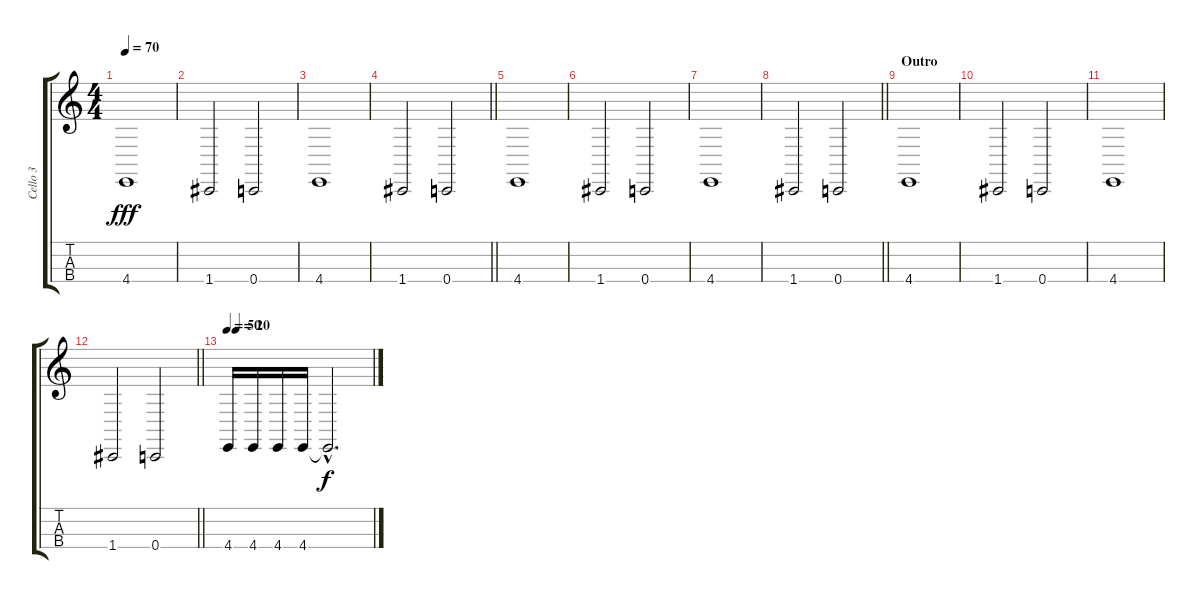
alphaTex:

\track ("Cello 3" "Cello 3") {instrument cello}
\staff {score tabs}
\tuning (A3 D3 G2 C2) {hide}
\ts (4 4)
\tempo 70
\clef g2
\ks c
4.4.1{dy fff} |
1.4.2 0.4.2 |
4.4.1 |
\barLineRight lightlight
1.4.2 0.4.2 |
4.4.1 |
1.4.2 0.4.2 |
4.4.1 |
\barLineRight lightlight
1.4.2 0.4.2 |
\section ("" "Outro")
4.4.1 |
1.4.2 0.4.2 |
4.4.1 |
\barLineRight lightlight
1.4.2 0.4.2 |
\tempo 50
\tempo (20 0.0625)
4.4.16 4.4.16 4.4.16 4.4.16 4.4{hac t}.2{d dy f}
